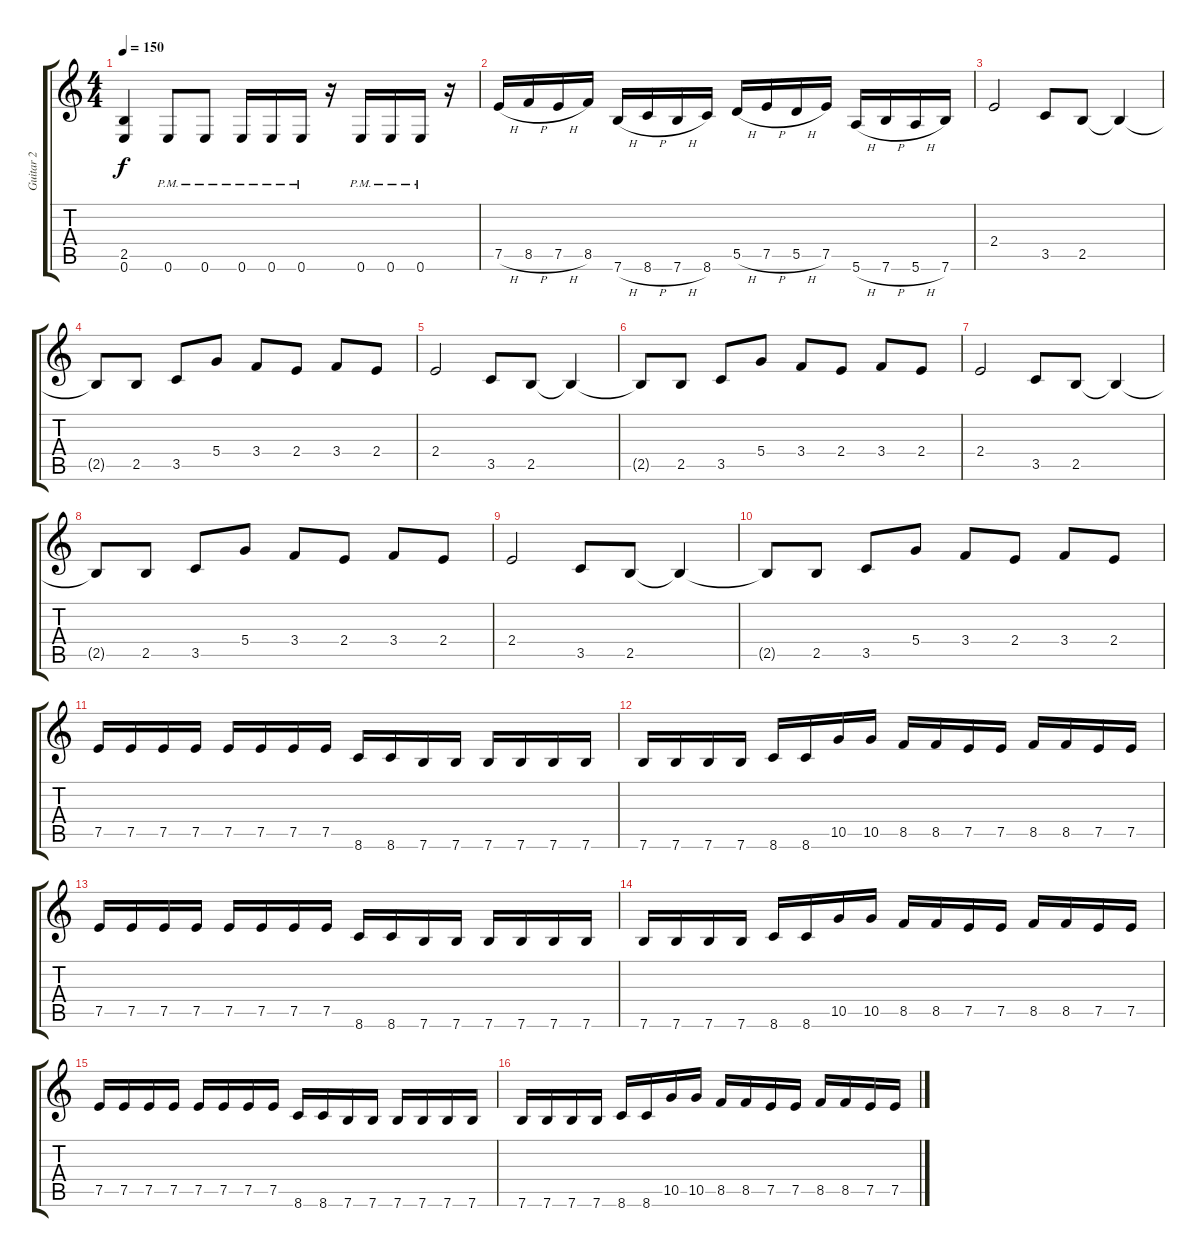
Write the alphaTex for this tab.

\track ("Guitar 2" "Guitar 2") {instrument overdrivenguitar}
\staff {score tabs}
\tuning (E4 B3 G3 D3 A2 E2) {hide}
\ts (4 4)
\tempo 150
\clef g2
\ks c
(2.5 0.6).4{dy f} 0.6{pm}.8 0.6{pm}.8 0.6{pm}.16 0.6{pm}.16 0.6{pm}.16 r.16 0.6{pm}.16 0.6{pm}.16 0.6{pm}.16 r.16 |
7.5{h}.16 8.5{h}.16 7.5{h}.16 8.5.16 7.6{h}.16 8.6{h}.16 7.6{h}.16 8.6.16 5.5{h}.16 7.5{h}.16 5.5{h}.16 7.5.16 5.6{h}.16 7.6{h}.16 5.6{h}.16 7.6.16 |
2.4.2 3.5.8 2.5.8 2.5{t}.4 |
2.5{t}.8 2.5.8 3.5.8 5.4.8 3.4.8 2.4.8 3.4.8 2.4.8 |
2.4.2 3.5.8 2.5.8 2.5{t}.4 |
2.5{t}.8 2.5.8 3.5.8 5.4.8 3.4.8 2.4.8 3.4.8 2.4.8 |
2.4.2 3.5.8 2.5.8 2.5{t}.4 |
2.5{t}.8 2.5.8 3.5.8 5.4.8 3.4.8 2.4.8 3.4.8 2.4.8 |
2.4.2 3.5.8 2.5.8 2.5{t}.4 |
2.5{t}.8 2.5.8 3.5.8 5.4.8 3.4.8 2.4.8 3.4.8 2.4.8 |
7.5.16 7.5.16 7.5.16 7.5.16 7.5.16 7.5.16 7.5.16 7.5.16 8.6.16 8.6.16 7.6.16 7.6.16 7.6.16 7.6.16 7.6.16 7.6.16 |
7.6.16 7.6.16 7.6.16 7.6.16 8.6.16 8.6.16 10.5.16 10.5.16 8.5.16 8.5.16 7.5.16 7.5.16 8.5.16 8.5.16 7.5.16 7.5.16 |
7.5.16 7.5.16 7.5.16 7.5.16 7.5.16 7.5.16 7.5.16 7.5.16 8.6.16 8.6.16 7.6.16 7.6.16 7.6.16 7.6.16 7.6.16 7.6.16 |
7.6.16 7.6.16 7.6.16 7.6.16 8.6.16 8.6.16 10.5.16 10.5.16 8.5.16 8.5.16 7.5.16 7.5.16 8.5.16 8.5.16 7.5.16 7.5.16 |
7.5.16 7.5.16 7.5.16 7.5.16 7.5.16 7.5.16 7.5.16 7.5.16 8.6.16 8.6.16 7.6.16 7.6.16 7.6.16 7.6.16 7.6.16 7.6.16 |
7.6.16 7.6.16 7.6.16 7.6.16 8.6.16 8.6.16 10.5.16 10.5.16 8.5.16 8.5.16 7.5.16 7.5.16 8.5.16 8.5.16 7.5.16 7.5.16
